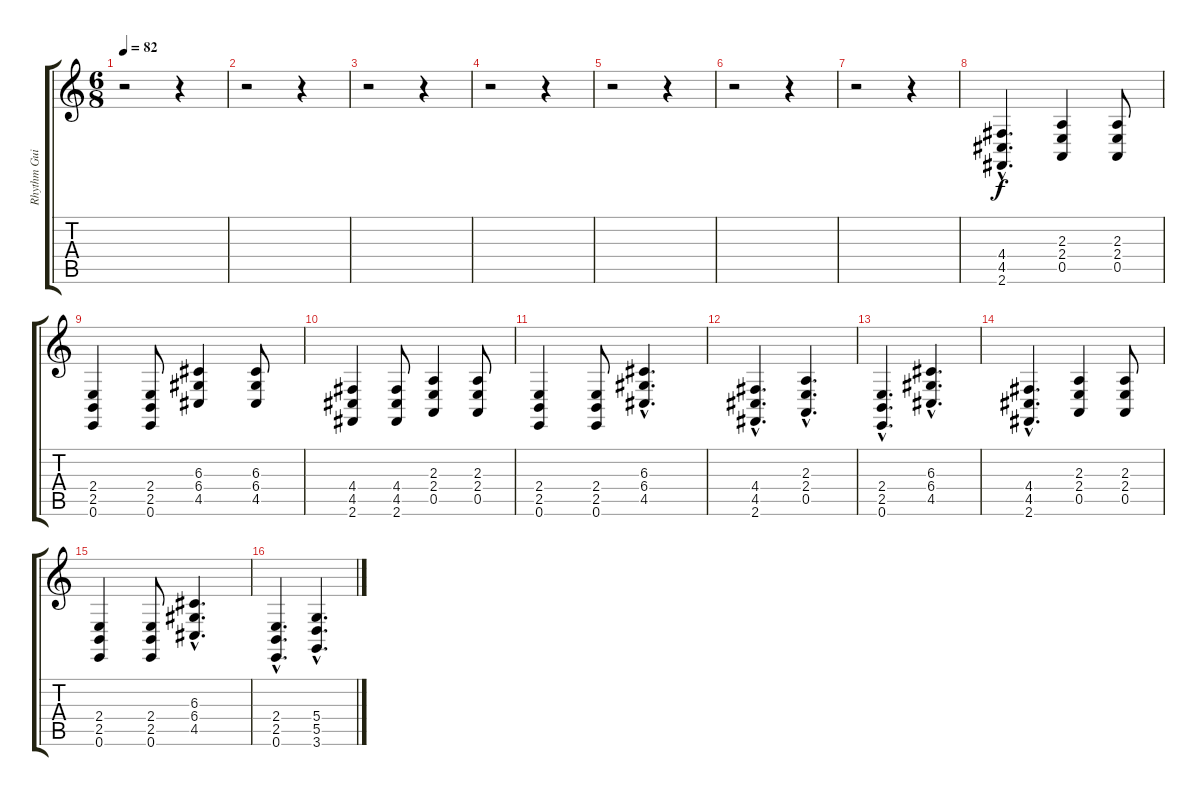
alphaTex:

\track ("Rhythm Guitar 2" "Rhythm Gui") {instrument lead1square}
\staff {score tabs}
\tuning (E4 B3 G3 D3 A2 E2) {hide}
\ts (6 8)
\tempo 82
\clef g2
\ks c
r.2{dy f} r.4 |
r.2 r.4 |
r.2 r.4 |
r.2 r.4 |
r.2 r.4 |
r.2 r.4 |
r.2 r.4 |
(4.4{hac} 4.5{hac} 2.6{hac}).4{d} (2.3 2.4 0.5).4 (2.3 2.4 0.5).8 |
(2.4 2.5 0.6).4 (2.4 2.5 0.6).8 (6.3 6.4 4.5).4 (6.3 6.4 4.5).8 |
(4.4 4.5 2.6).4 (4.4 4.5 2.6).8 (2.3 2.4 0.5).4 (2.3 2.4 0.5).8 |
(2.4 2.5 0.6).4 (2.4 2.5 0.6).8 (6.3{hac} 6.4{hac} 4.5{hac}).4{d} |
(4.4{hac} 4.5{hac} 2.6{hac}).4{d} (2.3{hac} 2.4{hac} 0.5{hac}).4{d} |
(2.4{hac} 2.5{hac} 0.6{hac}).4{d} (6.3{hac} 6.4{hac} 4.5{hac}).4{d} |
(4.4{hac} 4.5{hac} 2.6{hac}).4{d} (2.3 2.4 0.5).4 (2.3 2.4 0.5).8 |
(2.4 2.5 0.6).4 (2.4 2.5 0.6).8 (6.3{hac} 6.4{hac} 4.5{hac}).4{d} |
(2.4{hac} 2.5{hac} 0.6{hac}).4{d} (5.4{hac} 5.5{hac} 3.6{hac}).4{d}
